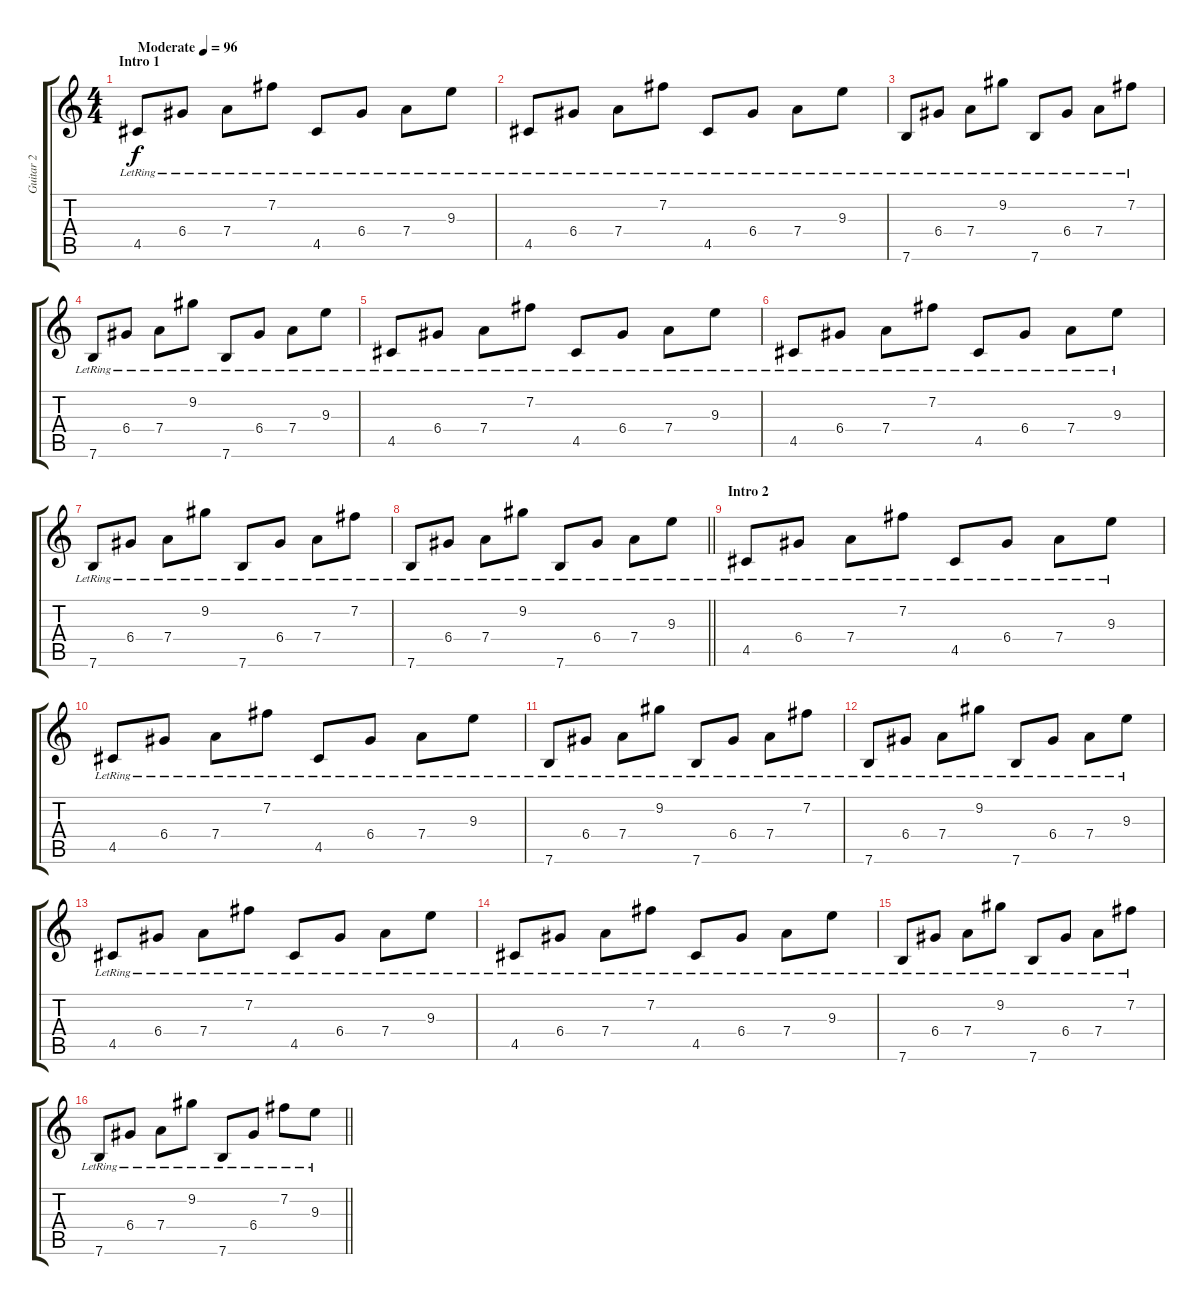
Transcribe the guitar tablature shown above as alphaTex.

\track ("Guitar 2 " "Guitar 2 ") {instrument acousticguitarnylon}
\staff {score tabs}
\tuning (E4 B3 G3 D3 A2 E2) {hide}
\ts (4 4)
\section ("" "Intro 1")
\tempo (96 "Moderate")
\clef g2
\ks c
4.5{lr}.8{dy f instrument acousticguitarnylon} 6.4{lr}.8 7.4{lr}.8 7.2{lr}.8 4.5{lr}.8 6.4{lr}.8 7.4{lr}.8 9.3{lr}.8 |
4.5{lr}.8 6.4{lr}.8 7.4{lr}.8 7.2{lr}.8 4.5{lr}.8 6.4{lr}.8 7.4{lr}.8 9.3{lr}.8 |
7.6{lr}.8 6.4{lr}.8 7.4{lr}.8 9.2{lr}.8 7.6{lr}.8 6.4{lr}.8 7.4{lr}.8 7.2{lr}.8 |
7.6{lr}.8 6.4{lr}.8 7.4{lr}.8 9.2{lr}.8 7.6{lr}.8 6.4{lr}.8 7.4{lr}.8 9.3{lr}.8 |
4.5{lr}.8 6.4{lr}.8 7.4{lr}.8 7.2{lr}.8 4.5{lr}.8 6.4{lr}.8 7.4{lr}.8 9.3{lr}.8 |
4.5{lr}.8 6.4{lr}.8 7.4{lr}.8 7.2{lr}.8 4.5{lr}.8 6.4{lr}.8 7.4{lr}.8 9.3{lr}.8 |
7.6{lr}.8 6.4{lr}.8 7.4{lr}.8 9.2{lr}.8 7.6{lr}.8 6.4{lr}.8 7.4{lr}.8 7.2{lr}.8 |
\barLineRight lightlight
7.6{lr}.8 6.4{lr}.8 7.4{lr}.8 9.2{lr}.8 7.6{lr}.8 6.4{lr}.8 7.4{lr}.8 9.3{lr}.8 |
\section ("" "Intro 2")
4.5{lr}.8 6.4{lr}.8 7.4{lr}.8 7.2{lr}.8 4.5{lr}.8 6.4{lr}.8 7.4{lr}.8 9.3{lr}.8 |
4.5{lr}.8 6.4{lr}.8 7.4{lr}.8 7.2{lr}.8 4.5{lr}.8 6.4{lr}.8 7.4{lr}.8 9.3{lr}.8 |
7.6{lr}.8 6.4{lr}.8 7.4{lr}.8 9.2{lr}.8 7.6{lr}.8 6.4{lr}.8 7.4{lr}.8 7.2{lr}.8 |
7.6{lr}.8 6.4{lr}.8 7.4{lr}.8 9.2{lr}.8 7.6{lr}.8 6.4{lr}.8 7.4{lr}.8 9.3{lr}.8 |
4.5{lr}.8 6.4{lr}.8 7.4{lr}.8 7.2{lr}.8 4.5{lr}.8 6.4{lr}.8 7.4{lr}.8 9.3{lr}.8 |
4.5{lr}.8 6.4{lr}.8 7.4{lr}.8 7.2{lr}.8 4.5{lr}.8 6.4{lr}.8 7.4{lr}.8 9.3{lr}.8 |
7.6{lr}.8 6.4{lr}.8 7.4{lr}.8 9.2{lr}.8 7.6{lr}.8 6.4{lr}.8 7.4{lr}.8 7.2{lr}.8 |
\barLineRight lightlight
7.6{lr}.8 6.4{lr}.8 7.4{lr}.8 9.2{lr}.8 7.6{lr}.8 6.4{lr}.8 7.2{lr}.8 9.3{lr}.8
